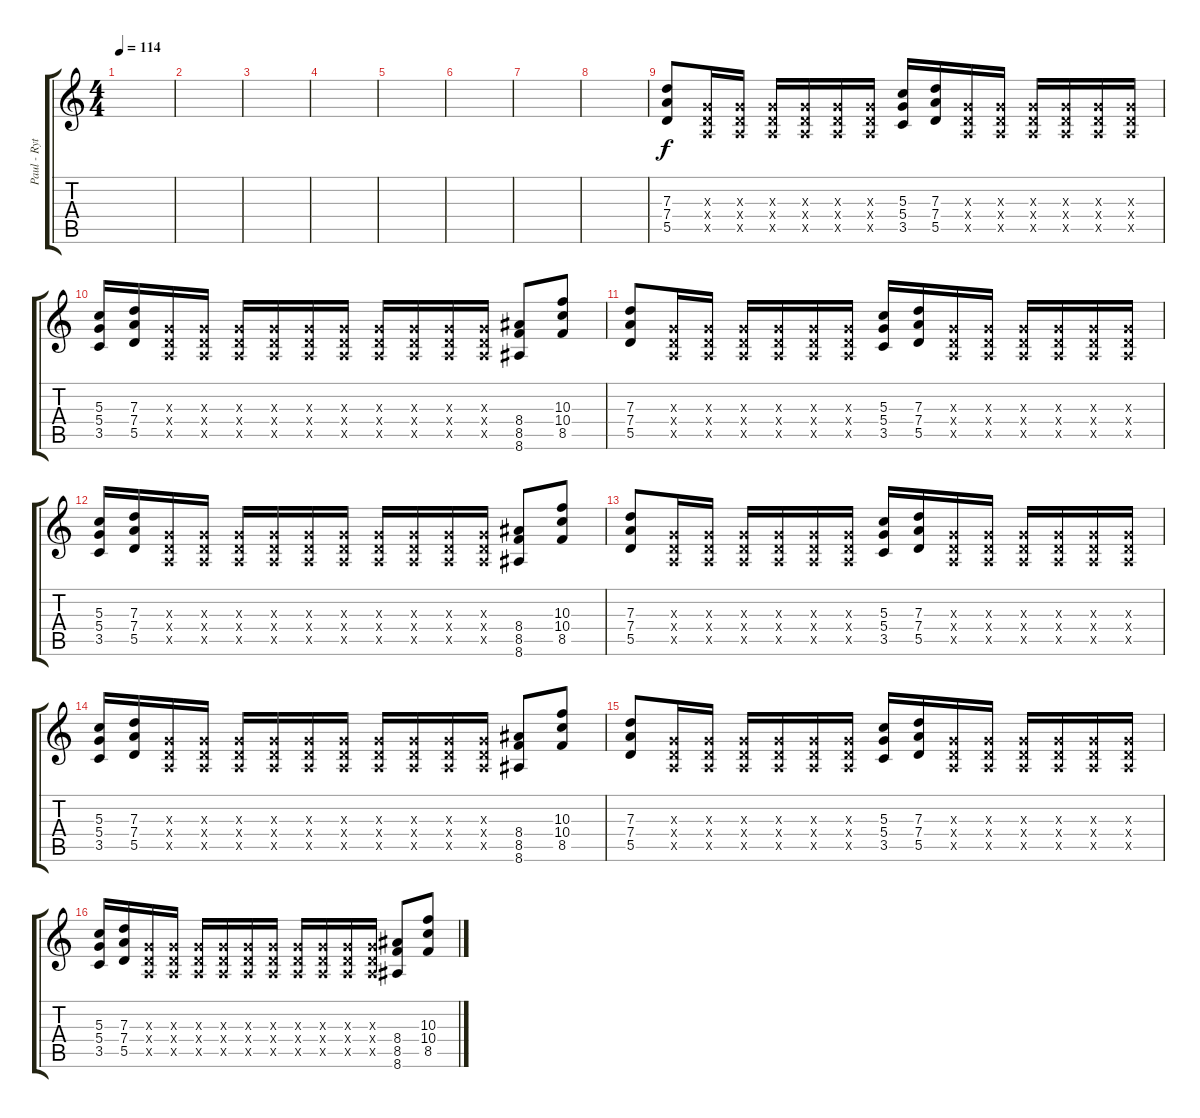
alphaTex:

\track ("Paul - Rythem Guitar" "Paul - Ryt") {instrument distortionguitar}
\staff {score tabs}
\tuning (E4 B3 G3 D3 A2 D2) {hide}
\ts (4 4)
\tempo 114
\clef g2
\ks c
|
|
|
|
|
|
|
|
(7.3 7.4 5.5).8 (0.3{x} 0.4{x} 0.5{x}).16 (0.3{x} 0.4{x} 0.5{x}).16 (0.3{x} 0.4{x} 0.5{x}).16 (0.3{x} 0.4{x} 0.5{x}).16 (0.3{x} 0.4{x} 0.5{x}).16 (0.3{x} 0.4{x} 0.5{x}).16 (5.3 5.4 3.5).16 (7.3 7.4 5.5).16 (0.3{x} 0.4{x} 0.5{x}).16 (0.3{x} 0.4{x} 0.5{x}).16 (0.3{x} 0.4{x} 0.5{x}).16 (0.3{x} 0.4{x} 0.5{x}).16 (0.3{x} 0.4{x} 0.5{x}).16 (0.3{x} 0.4{x} 0.5{x}).16 |
(5.3 5.4 3.5).16 (7.3 7.4 5.5).16 (0.3{x} 0.4{x} 0.5{x}).16 (0.3{x} 0.4{x} 0.5{x}).16 (0.3{x} 0.4{x} 0.5{x}).16 (0.3{x} 0.4{x} 0.5{x}).16 (0.3{x} 0.4{x} 0.5{x}).16 (0.3{x} 0.4{x} 0.5{x}).16 (0.3{x} 0.4{x} 0.5{x}).16 (0.3{x} 0.4{x} 0.5{x}).16 (0.3{x} 0.4{x} 0.5{x}).16 (0.3{x} 0.4{x} 0.5{x}).16 (8.4 8.5 8.6).8 (10.3 10.4 8.5).8 |
(7.3 7.4 5.5).8 (0.3{x} 0.4{x} 0.5{x}).16 (0.3{x} 0.4{x} 0.5{x}).16 (0.3{x} 0.4{x} 0.5{x}).16 (0.3{x} 0.4{x} 0.5{x}).16 (0.3{x} 0.4{x} 0.5{x}).16 (0.3{x} 0.4{x} 0.5{x}).16 (5.3 5.4 3.5).16 (7.3 7.4 5.5).16 (0.3{x} 0.4{x} 0.5{x}).16 (0.3{x} 0.4{x} 0.5{x}).16 (0.3{x} 0.4{x} 0.5{x}).16 (0.3{x} 0.4{x} 0.5{x}).16 (0.3{x} 0.4{x} 0.5{x}).16 (0.3{x} 0.4{x} 0.5{x}).16 |
(5.3 5.4 3.5).16 (7.3 7.4 5.5).16 (0.3{x} 0.4{x} 0.5{x}).16 (0.3{x} 0.4{x} 0.5{x}).16 (0.3{x} 0.4{x} 0.5{x}).16 (0.3{x} 0.4{x} 0.5{x}).16 (0.3{x} 0.4{x} 0.5{x}).16 (0.3{x} 0.4{x} 0.5{x}).16 (0.3{x} 0.4{x} 0.5{x}).16 (0.3{x} 0.4{x} 0.5{x}).16 (0.3{x} 0.4{x} 0.5{x}).16 (0.3{x} 0.4{x} 0.5{x}).16 (8.4 8.5 8.6).8 (10.3 10.4 8.5).8 |
(7.3 7.4 5.5).8 (0.3{x} 0.4{x} 0.5{x}).16 (0.3{x} 0.4{x} 0.5{x}).16 (0.3{x} 0.4{x} 0.5{x}).16 (0.3{x} 0.4{x} 0.5{x}).16 (0.3{x} 0.4{x} 0.5{x}).16 (0.3{x} 0.4{x} 0.5{x}).16 (5.3 5.4 3.5).16 (7.3 7.4 5.5).16 (0.3{x} 0.4{x} 0.5{x}).16 (0.3{x} 0.4{x} 0.5{x}).16 (0.3{x} 0.4{x} 0.5{x}).16 (0.3{x} 0.4{x} 0.5{x}).16 (0.3{x} 0.4{x} 0.5{x}).16 (0.3{x} 0.4{x} 0.5{x}).16 |
(5.3 5.4 3.5).16 (7.3 7.4 5.5).16 (0.3{x} 0.4{x} 0.5{x}).16 (0.3{x} 0.4{x} 0.5{x}).16 (0.3{x} 0.4{x} 0.5{x}).16 (0.3{x} 0.4{x} 0.5{x}).16 (0.3{x} 0.4{x} 0.5{x}).16 (0.3{x} 0.4{x} 0.5{x}).16 (0.3{x} 0.4{x} 0.5{x}).16 (0.3{x} 0.4{x} 0.5{x}).16 (0.3{x} 0.4{x} 0.5{x}).16 (0.3{x} 0.4{x} 0.5{x}).16 (8.4 8.5 8.6).8 (10.3 10.4 8.5).8 |
(7.3 7.4 5.5).8 (0.3{x} 0.4{x} 0.5{x}).16 (0.3{x} 0.4{x} 0.5{x}).16 (0.3{x} 0.4{x} 0.5{x}).16 (0.3{x} 0.4{x} 0.5{x}).16 (0.3{x} 0.4{x} 0.5{x}).16 (0.3{x} 0.4{x} 0.5{x}).16 (5.3 5.4 3.5).16 (7.3 7.4 5.5).16 (0.3{x} 0.4{x} 0.5{x}).16 (0.3{x} 0.4{x} 0.5{x}).16 (0.3{x} 0.4{x} 0.5{x}).16 (0.3{x} 0.4{x} 0.5{x}).16 (0.3{x} 0.4{x} 0.5{x}).16 (0.3{x} 0.4{x} 0.5{x}).16 |
(5.3 5.4 3.5).16 (7.3 7.4 5.5).16 (0.3{x} 0.4{x} 0.5{x}).16 (0.3{x} 0.4{x} 0.5{x}).16 (0.3{x} 0.4{x} 0.5{x}).16 (0.3{x} 0.4{x} 0.5{x}).16 (0.3{x} 0.4{x} 0.5{x}).16 (0.3{x} 0.4{x} 0.5{x}).16 (0.3{x} 0.4{x} 0.5{x}).16 (0.3{x} 0.4{x} 0.5{x}).16 (0.3{x} 0.4{x} 0.5{x}).16 (0.3{x} 0.4{x} 0.5{x}).16 (8.4 8.5 8.6).8 (10.3 10.4 8.5).8
